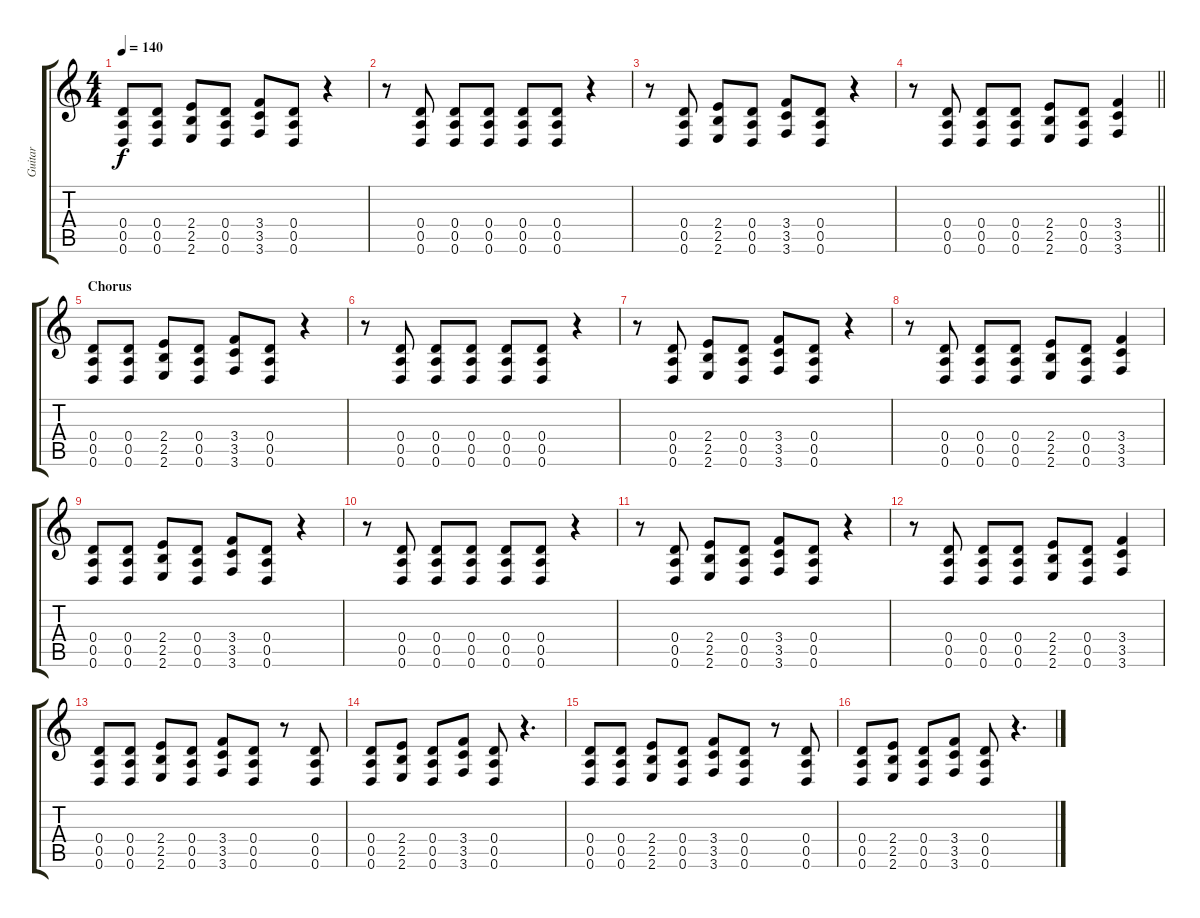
\track ("Guitar" "Guitar") {instrument distortionguitar}
\staff {score tabs}
\tuning (E4 B3 G3 D3 A2 D2) {hide}
\ts (4 4)
\tempo 140
\clef g2
\ks c
(0.4 0.5 0.6).8{dy f} (0.4 0.5 0.6).8 (2.4 2.5 2.6).8 (0.4 0.5 0.6).8 (3.4 3.5 3.6).8 (0.4 0.5 0.6).8 r.4 |
r.8 (0.4 0.5 0.6).8 (0.4 0.5 0.6).8 (0.4 0.5 0.6).8 (0.4 0.5 0.6).8 (0.4 0.5 0.6).8 r.4 |
r.8 (0.4 0.5 0.6).8 (2.4 2.5 2.6).8 (0.4 0.5 0.6).8 (3.4 3.5 3.6).8 (0.4 0.5 0.6).8 r.4 |
\barLineRight lightlight
r.8 (0.4 0.5 0.6).8 (0.4 0.5 0.6).8 (0.4 0.5 0.6).8 (2.4 2.5 2.6).8 (0.4 0.5 0.6).8 (3.4 3.5 3.6).4 |
\section ("" "Chorus")
(0.4 0.5 0.6).8 (0.4 0.5 0.6).8 (2.4 2.5 2.6).8 (0.4 0.5 0.6).8 (3.4 3.5 3.6).8 (0.4 0.5 0.6).8 r.4 |
r.8 (0.4 0.5 0.6).8 (0.4 0.5 0.6).8 (0.4 0.5 0.6).8 (0.4 0.5 0.6).8 (0.4 0.5 0.6).8 r.4 |
r.8 (0.4 0.5 0.6).8 (2.4 2.5 2.6).8 (0.4 0.5 0.6).8 (3.4 3.5 3.6).8 (0.4 0.5 0.6).8 r.4 |
r.8 (0.4 0.5 0.6).8 (0.4 0.5 0.6).8 (0.4 0.5 0.6).8 (2.4 2.5 2.6).8 (0.4 0.5 0.6).8 (3.4 3.5 3.6).4 |
(0.4 0.5 0.6).8 (0.4 0.5 0.6).8 (2.4 2.5 2.6).8 (0.4 0.5 0.6).8 (3.4 3.5 3.6).8 (0.4 0.5 0.6).8 r.4 |
r.8 (0.4 0.5 0.6).8 (0.4 0.5 0.6).8 (0.4 0.5 0.6).8 (0.4 0.5 0.6).8 (0.4 0.5 0.6).8 r.4 |
r.8 (0.4 0.5 0.6).8 (2.4 2.5 2.6).8 (0.4 0.5 0.6).8 (3.4 3.5 3.6).8 (0.4 0.5 0.6).8 r.4 |
r.8 (0.4 0.5 0.6).8 (0.4 0.5 0.6).8 (0.4 0.5 0.6).8 (2.4 2.5 2.6).8 (0.4 0.5 0.6).8 (3.4 3.5 3.6).4 |
(0.4 0.5 0.6).8 (0.4 0.5 0.6).8 (2.4 2.5 2.6).8 (0.4 0.5 0.6).8 (3.4 3.5 3.6).8 (0.4 0.5 0.6).8 r.8 (0.4 0.5 0.6).8 |
(0.4 0.5 0.6).8 (2.4 2.5 2.6).8 (0.4 0.5 0.6).8 (3.4 3.5 3.6).8 (0.4 0.5 0.6).8 r.4{d} |
(0.4 0.5 0.6).8 (0.4 0.5 0.6).8 (2.4 2.5 2.6).8 (0.4 0.5 0.6).8 (3.4 3.5 3.6).8 (0.4 0.5 0.6).8 r.8 (0.4 0.5 0.6).8 |
(0.4 0.5 0.6).8 (2.4 2.5 2.6).8 (0.4 0.5 0.6).8 (3.4 3.5 3.6).8 (0.4 0.5 0.6).8 r.4{d}
